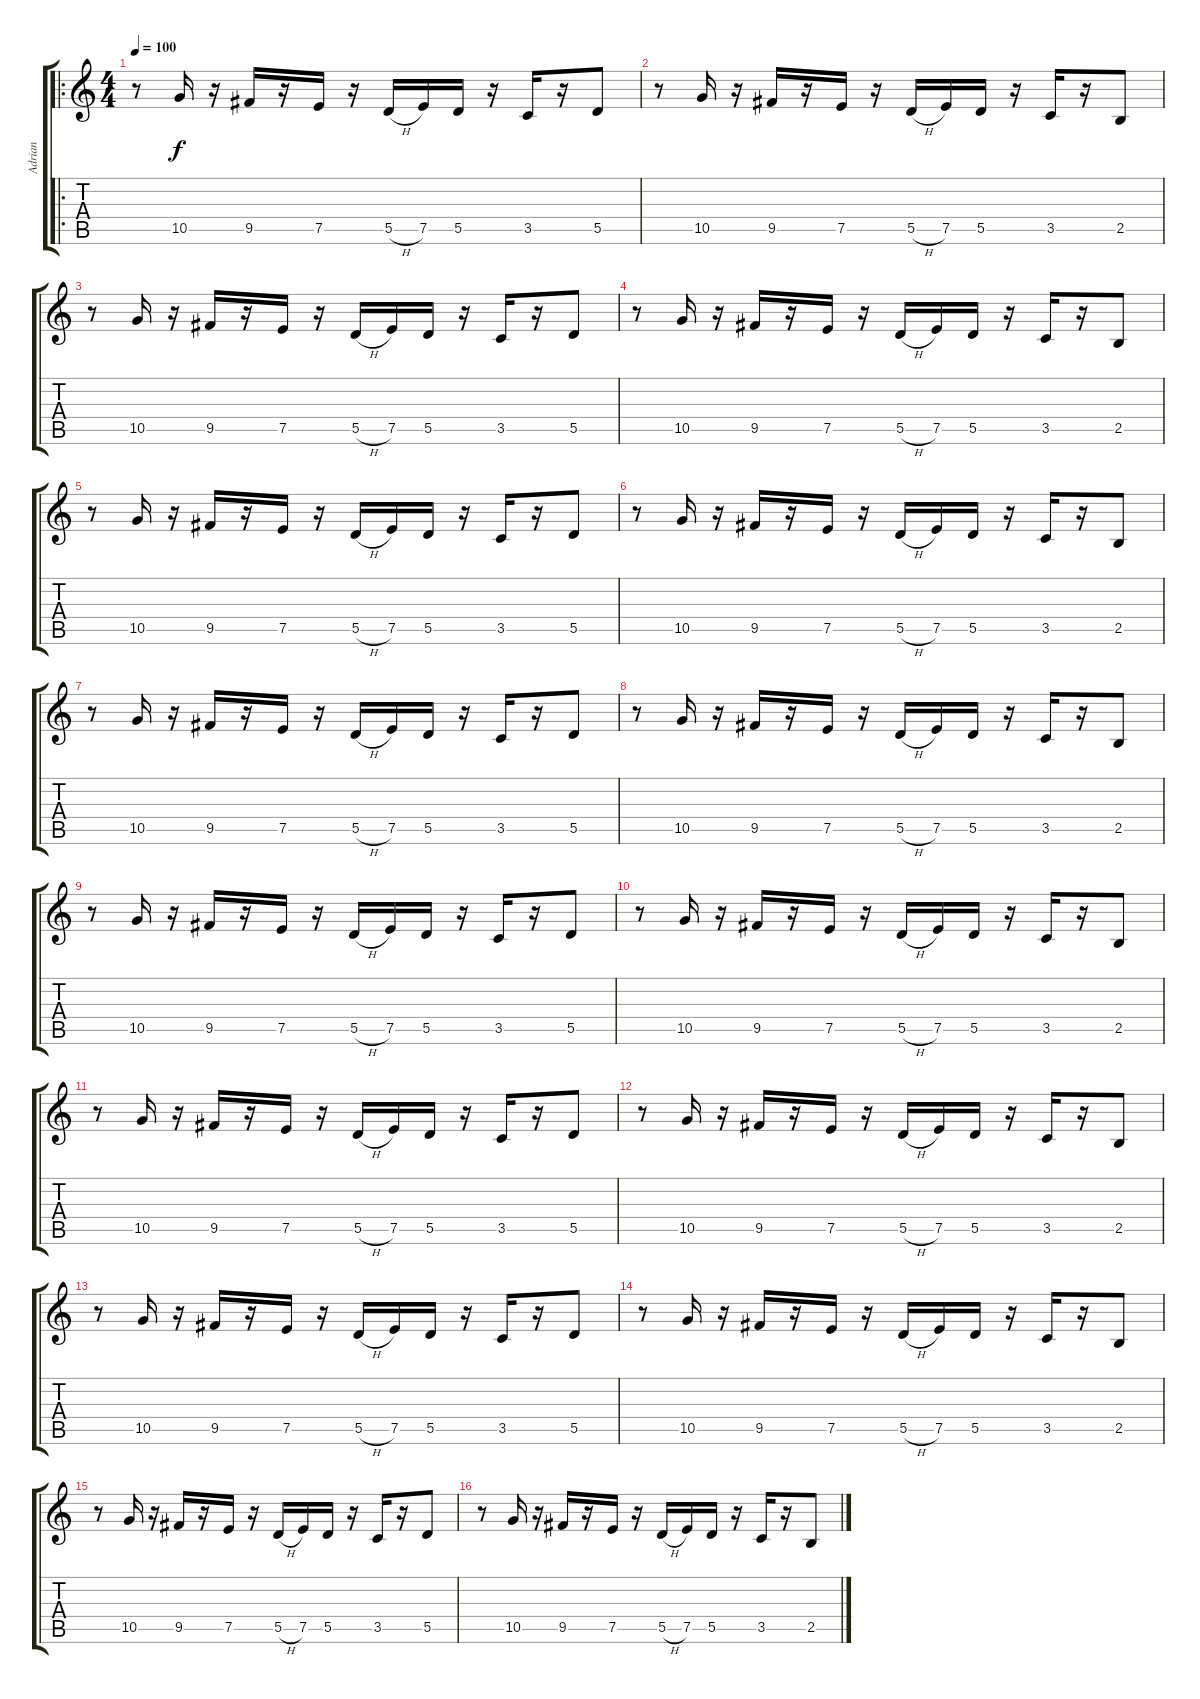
\track ("Adrian" "Adrian") {instrument distortionguitar}
\staff {score tabs}
\tuning (E4 B3 G3 D3 A2 E2) {hide}
\ro
\ts (4 4)
\tempo 100
\tempo 72
\tempo 100
\clef g2
\ks c
r.8{dy f instrument electricguitarjazz} 10.5.16 r.16 9.5.16 r.16 7.5.16 r.16 5.5{h}.16 7.5.16 5.5.16 r.16 3.5.16 r.16 5.5.8 |
r.8 10.5.16 r.16 9.5.16 r.16 7.5.16 r.16 5.5{h}.16 7.5.16 5.5.16 r.16 3.5.16 r.16 2.5.8 |
r.8 10.5.16 r.16 9.5.16 r.16 7.5.16 r.16 5.5{h}.16 7.5.16 5.5.16 r.16 3.5.16 r.16 5.5.8 |
r.8 10.5.16 r.16 9.5.16 r.16 7.5.16 r.16 5.5{h}.16 7.5.16 5.5.16 r.16 3.5.16 r.16 2.5.8 |
r.8 10.5.16 r.16 9.5.16 r.16 7.5.16 r.16 5.5{h}.16 7.5.16 5.5.16 r.16 3.5.16 r.16 5.5.8 |
r.8 10.5.16 r.16 9.5.16 r.16 7.5.16 r.16 5.5{h}.16 7.5.16 5.5.16 r.16 3.5.16 r.16 2.5.8 |
r.8 10.5.16 r.16 9.5.16 r.16 7.5.16 r.16 5.5{h}.16 7.5.16 5.5.16 r.16 3.5.16 r.16 5.5.8 |
r.8 10.5.16 r.16 9.5.16 r.16 7.5.16 r.16 5.5{h}.16 7.5.16 5.5.16 r.16 3.5.16 r.16 2.5.8 |
r.8 10.5.16 r.16 9.5.16 r.16 7.5.16 r.16 5.5{h}.16 7.5.16 5.5.16 r.16 3.5.16 r.16 5.5.8 |
r.8 10.5.16 r.16 9.5.16 r.16 7.5.16 r.16 5.5{h}.16 7.5.16 5.5.16 r.16 3.5.16 r.16 2.5.8 |
r.8 10.5.16 r.16 9.5.16 r.16 7.5.16 r.16 5.5{h}.16 7.5.16 5.5.16 r.16 3.5.16 r.16 5.5.8 |
r.8 10.5.16 r.16 9.5.16 r.16 7.5.16 r.16 5.5{h}.16 7.5.16 5.5.16 r.16 3.5.16 r.16 2.5.8 |
r.8 10.5.16 r.16 9.5.16 r.16 7.5.16 r.16 5.5{h}.16 7.5.16 5.5.16 r.16 3.5.16 r.16 5.5.8 |
r.8 10.5.16 r.16 9.5.16 r.16 7.5.16 r.16 5.5{h}.16 7.5.16 5.5.16 r.16 3.5.16 r.16 2.5.8 |
r.8 10.5.16 r.16 9.5.16 r.16 7.5.16 r.16 5.5{h}.16 7.5.16 5.5.16 r.16 3.5.16 r.16 5.5.8 |
r.8 10.5.16 r.16 9.5.16 r.16 7.5.16 r.16 5.5{h}.16 7.5.16 5.5.16 r.16 3.5.16 r.16 2.5.8
